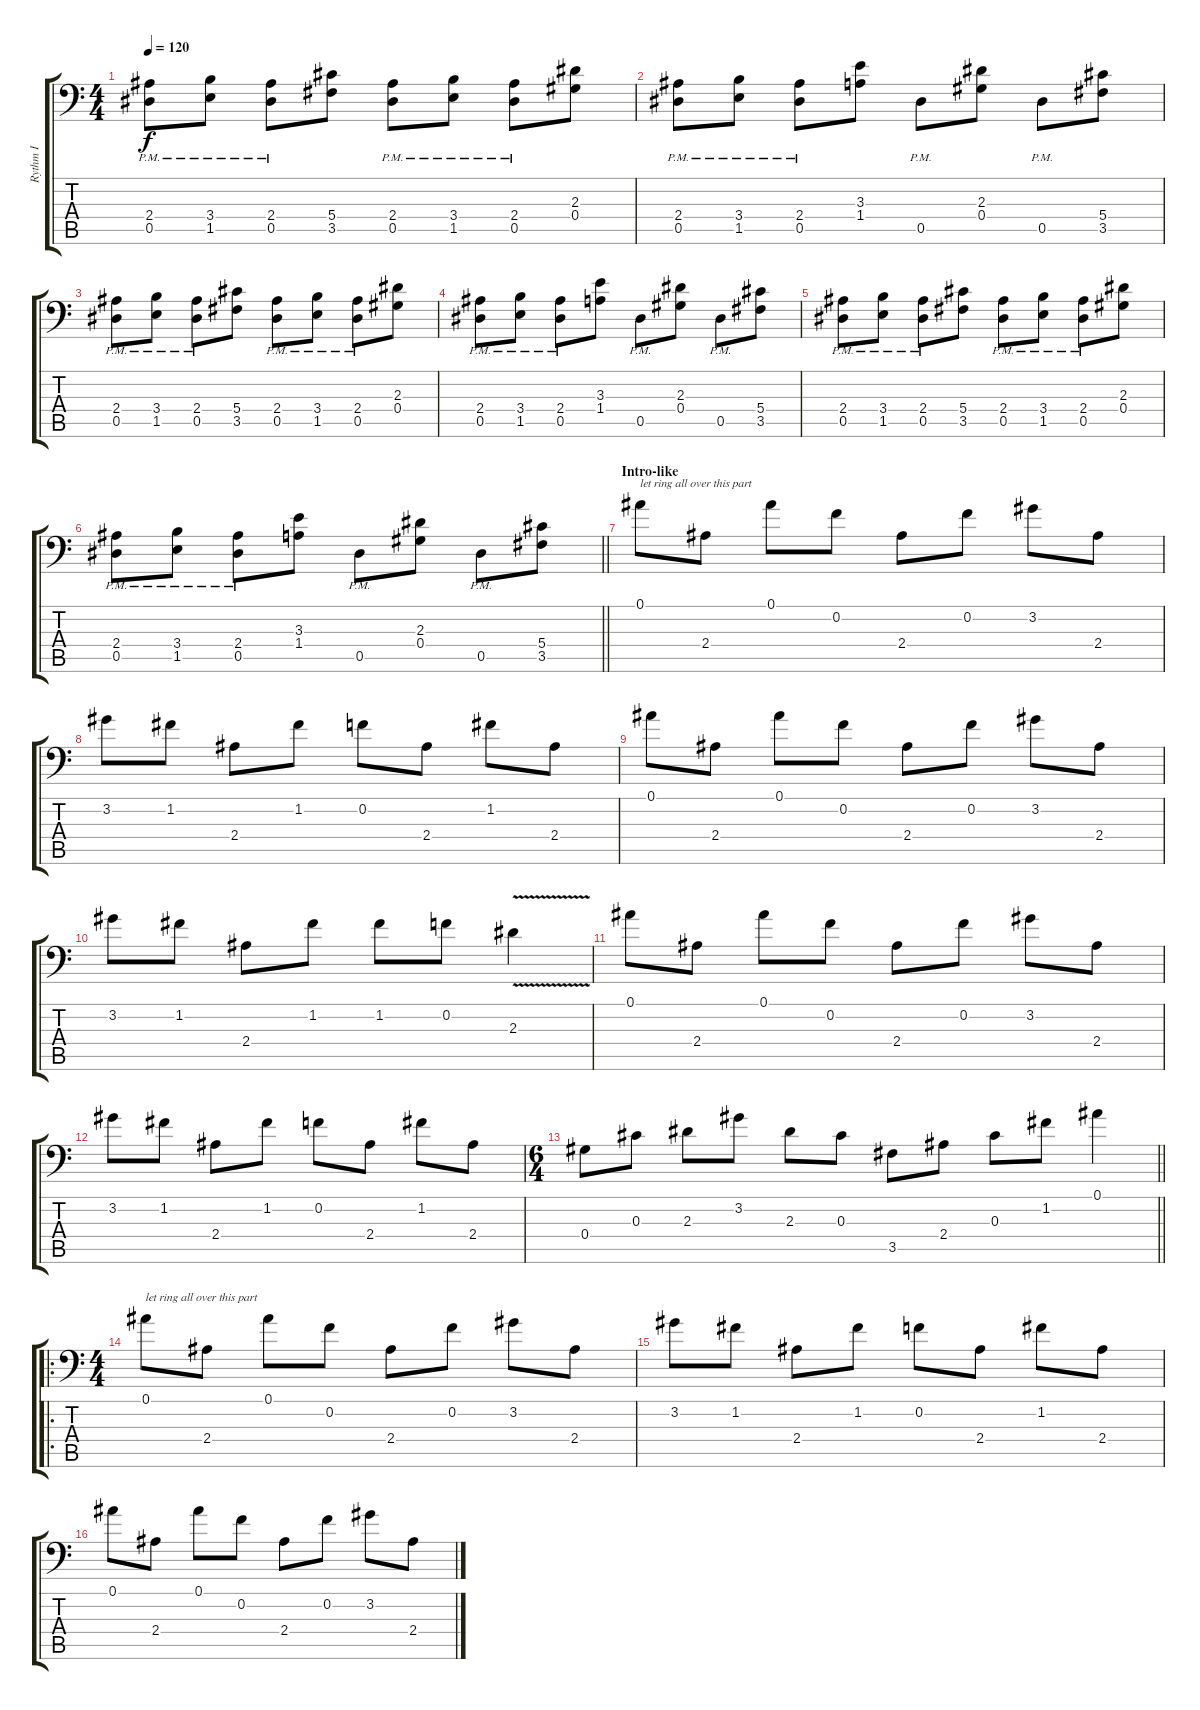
\track ("Rythm I" "Rythm I") {instrument distortionguitar}
\staff {score tabs}
\tuning (Bb3 F3 Db3 Ab2 Eb2 Bb1) {hide}
\ts (4 4)
\tempo 120
\clef f4
\ks c
(2.4{pm} 0.5{pm}).8{dy f} (3.4{pm} 1.5{pm}).8 (2.4{pm} 0.5{pm}).8 (5.4 3.5).8 (2.4{pm} 0.5{pm}).8 (3.4{pm} 1.5{pm}).8 (2.4{pm} 0.5{pm}).8 (2.3 0.4).8 |
(2.4{pm} 0.5{pm}).8 (3.4{pm} 1.5{pm}).8 (2.4{pm} 0.5{pm}).8 (3.3 1.4).8 0.5{pm}.8 (2.3 0.4).8 0.5{pm}.8 (5.4 3.5).8 |
(2.4{pm} 0.5{pm}).8 (3.4{pm} 1.5{pm}).8 (2.4{pm} 0.5{pm}).8 (5.4 3.5).8 (2.4{pm} 0.5{pm}).8 (3.4{pm} 1.5{pm}).8 (2.4{pm} 0.5{pm}).8 (2.3 0.4).8 |
(2.4{pm} 0.5{pm}).8 (3.4{pm} 1.5{pm}).8 (2.4{pm} 0.5{pm}).8 (3.3 1.4).8 0.5{pm}.8 (2.3 0.4).8 0.5{pm}.8 (5.4 3.5).8 |
(2.4{pm} 0.5{pm}).8 (3.4{pm} 1.5{pm}).8 (2.4{pm} 0.5{pm}).8 (5.4 3.5).8 (2.4{pm} 0.5{pm}).8 (3.4{pm} 1.5{pm}).8 (2.4{pm} 0.5{pm}).8 (2.3 0.4).8 |
\barLineRight lightlight
(2.4{pm} 0.5{pm}).8 (3.4{pm} 1.5{pm}).8 (2.4{pm} 0.5{pm}).8 (3.3 1.4).8 0.5{pm}.8 (2.3 0.4).8 0.5{pm}.8 (5.4 3.5).8 |
\section ("" "Intro-like")
0.1.8{txt "let ring all over this part"} 2.4.8 0.1.8 0.2.8 2.4.8 0.2.8 3.2.8 2.4.8 |
3.2.8 1.2.8 2.4.8 1.2.8 0.2.8 2.4.8 1.2.8 2.4.8 |
0.1.8 2.4.8 0.1.8 0.2.8 2.4.8 0.2.8 3.2.8 2.4.8 |
3.2.8 1.2.8 2.4.8 1.2.8 1.2.8 0.2.8 2.3{v}.4 |
0.1.8 2.4.8 0.1.8 0.2.8 2.4.8 0.2.8 3.2.8 2.4.8 |
3.2.8 1.2.8 2.4.8 1.2.8 0.2.8 2.4.8 1.2.8 2.4.8 |
\ts (6 4)
\barLineRight lightlight
0.4.8 0.3.8 2.3.8 3.2.8 2.3.8 0.3.8 3.5.8 2.4.8 0.3.8 1.2.8 0.1.4 |
\ro
\ts (4 4)
0.1.8{txt "let ring all over this part"} 2.4.8 0.1.8 0.2.8 2.4.8 0.2.8 3.2.8 2.4.8 |
3.2.8 1.2.8 2.4.8 1.2.8 0.2.8 2.4.8 1.2.8 2.4.8 |
0.1.8 2.4.8 0.1.8 0.2.8 2.4.8 0.2.8 3.2.8 2.4.8
